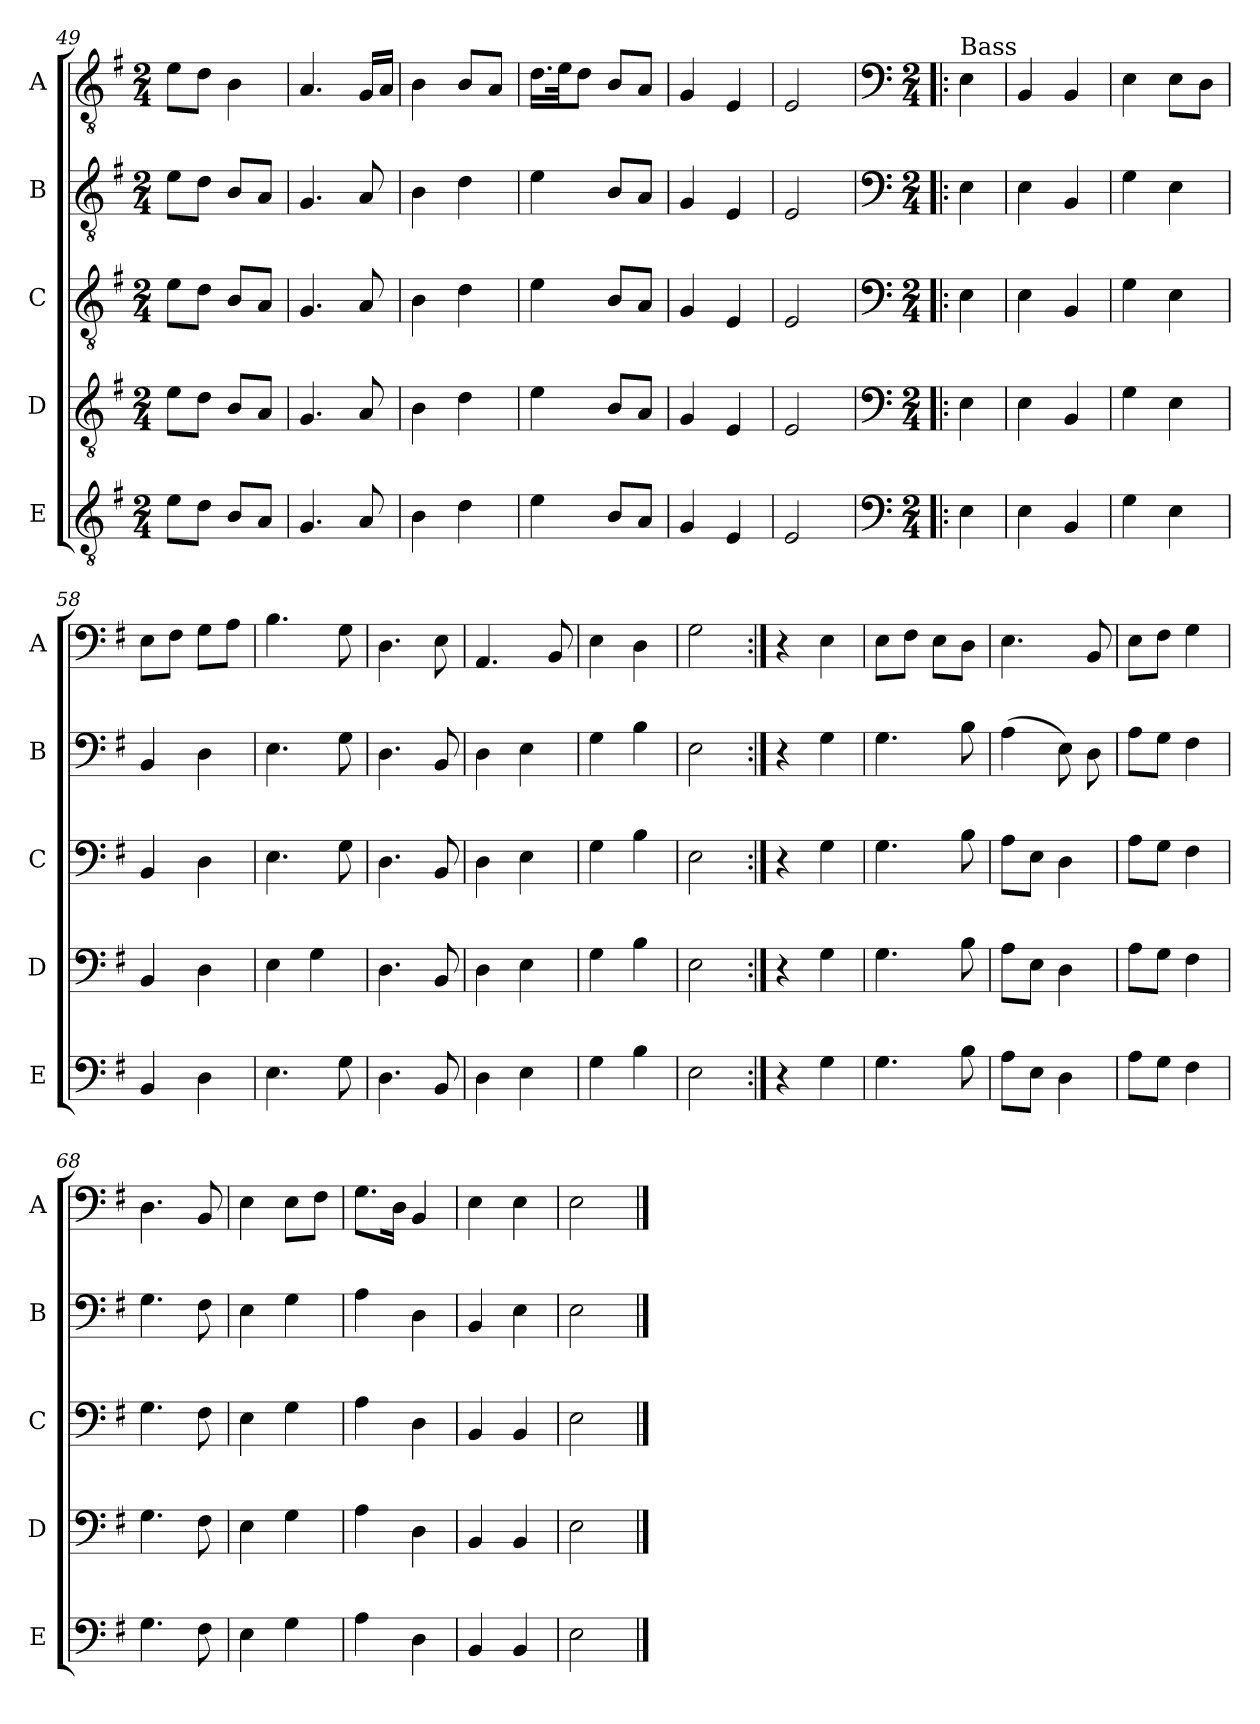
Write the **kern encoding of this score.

**kern	**kern	**kern	**kern	**kern
*part5	*part4	*part3	*part2	*part1
*staff5	*staff4	*staff3	*staff2	*staff1
*I"E	*I"D	*I"C	*I"B	*I"A
*I'E	*I'D	*I'C	*I'B	*I'A
*clefGv2	*clefGv2	*clefGv2	*clefGv2	*clefGv2
*k[f#]	*k[f#]	*k[f#]	*k[f#]	*k[f#]
*M2/4	*M2/4	*M2/4	*M2/4	*M2/4
=49	=49	=49	=49	=49
8e!\L	8e!\L	8e!\L	8e!\L	8e!\L
8d!\J	8d!\J	8d!\J	8d!\J	8d!\J
8B!/L	8B!/L	8B!/L	8B!/L	4B!\
8A!/J	8A!/J	8A!/J	8A!/J	.
=50	=50	=50	=50	=50
4.G!/	4.G!/	4.G!/	4.G!/	4.A!/
8A!/	8A!/	8A!/	8A!/	16G!/LL
.	.	.	.	16A!/JJ
=51	=51	=51	=51	=51
4B!\	4B!\	4B!\	4B!\	4B!\
4d!\	4d!\	4d!\	4d!\	8B!/L
.	.	.	.	8A!/J
=52	=52	=52	=52	=52
4e!\	4e!\	4e!\	4e!\	16.d!\LL
.	.	.	.	32e!\JK
.	.	.	.	8d!\J
8B!/L	8B!/L	8B!/L	8B!/L	8B!/L
8A!/J	8A!/J	8A!/J	8A!/J	8A!/J
=53	=53	=53	=53	=53
4G!/	4G!/	4G!/	4G!/	4G!/
4E!/	4E!/	4E!/	4E!/	4E!/
=54	=54	=54	=54	=54
2E!/	2E!/	2E!/	2E!/	2E!/
!!LO:LB:g=z
=55!|:	=55!|:	=55!|:	=55!|:	=55!|:
*clefF4	*clefF4	*clefF4	*clefF4	*clefF4
*M2/4	*M2/4	*M2/4	*M2/4	*M2/4
!	!	!	!	!LO:TX:a:t=Bass
4E!\	4E!\	4E!\	4E!\	4E!\
=56	=56	=56	=56	=56
4E!\	4E!\	4E!\	4E!\	4BB!/
4BB!/	4BB!/	4BB!/	4BB!/	4BB!/
=57	=57	=57	=57	=57
4G!\	4G!\	4G!\	4G!\	4E!\
4E!\	4E!\	4E!\	4E!\	8E!\L
.	.	.	.	8D!\J
=58	=58	=58	=58	=58
4BB!/	4BB!/	4BB!/	4BB!/	8E!\L
.	.	.	.	8F#!\J
4D!\	4D!\	4D!\	4D!\	8G!\L
.	.	.	.	8A!\J
=59	=59	=59	=59	=59
4.E!\	4E!\	4.E!\	4.E!\	4.B!\
.	4G!\	.	.	.
8G!\	.	8G!\	8G!\	8G!\
=60	=60	=60	=60	=60
4.D!\	4.D!\	4.D!\	4.D!\	4.D!\
8BB!/	8BB!/	8BB!/	8BB!/	8E!\
=61	=61	=61	=61	=61
4D!\	4D!\	4D!\	4D!\	4.AA!/
4E!\	4E!\	4E!\	4E!\	.
.	.	.	.	8BB!/
=62	=62	=62	=62	=62
4G!\	4G!\	4G!\	4G!\	4E!\
4B!\	4B!\	4B!\	4B!\	4D!\
=63	=63	=63	=63	=63
2E!\	2E!\	2E!\	2E!\	2G!\
=64:|!	=64:|!	=64:|!	=64:|!	=64:|!
4r	4r	4r	4r	4r
4G!\	4G!\	4G!\	4G!\	4E!\
=65	=65	=65	=65	=65
4.G!\	4.G!\	4.G!\	4.G!\	8E!\L
.	.	.	.	8F#!\J
.	.	.	.	8E!\L
8B!\	8B!\	8B!\	8B!\	8D!\J
=66	=66	=66	=66	=66
8A!\L	8A!\L	8A!\L	(4A!\	4.E!\
8E!\J	8E!\J	8E!\J	.	.
4D!\	4D!\	4D!\	8E!\)	.
.	.	.	8D!\	8BB!/
=67	=67	=67	=67	=67
8A!\L	8A!\L	8A!\L	8A!\L	8E!\L
8G!\J	8G!\J	8G!\J	8G!\J	8F#!\J
4F#!\	4F#!\	4F#!\	4F#!\	4G!\
=68	=68	=68	=68	=68
4.G!\	4.G!\	4.G!\	4.G!\	4.D!\
8F#!\	8F#!\	8F#!\	8F#!\	8BB!/
=69	=69	=69	=69	=69
4E!\	4E!\	4E!\	4E!\	4E!\
4G!\	4G!\	4G!\	4G!\	8E!\L
.	.	.	.	8F#!\J
=70	=70	=70	=70	=70
4A!\	4A!\	4A!\	4A!\	8.G!\L
.	.	.	.	16D!\Jk
4D!\	4D!\	4D!\	4D!\	4BB!/
=71	=71	=71	=71	=71
4BB!/	4BB!/	4BB!/	4BB!/	4E!\
4BB!/	4BB!/	4BB!/	4E!\	4E!\
=72	=72	=72	=72	=72
2E!\	2E!\	2E!\	2E!\	2E!\
==	==	==	==	==
*-	*-	*-	*-	*-
